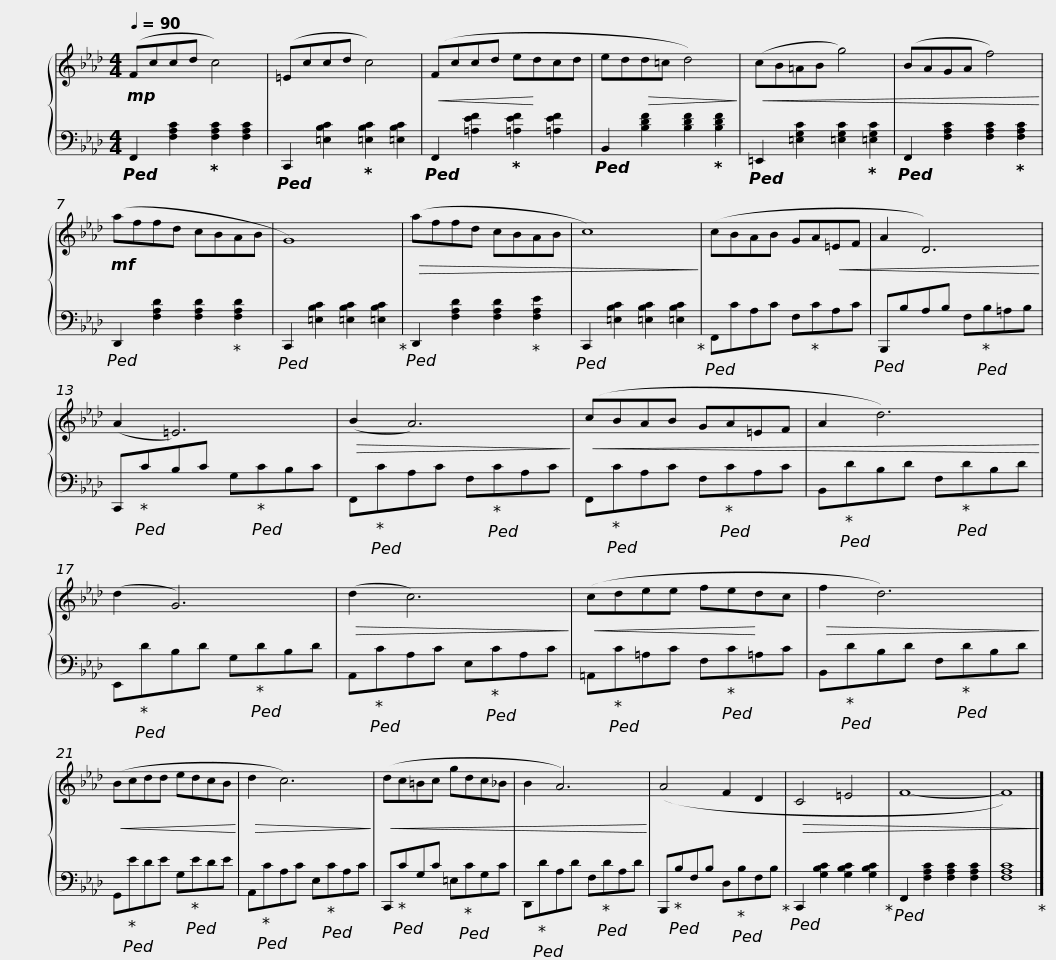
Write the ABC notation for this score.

X:1
%%score { 1 | 2 }
L:1/8
Q:1/4=90
M:4/4
I:linebreak $
K:Ab
V:1 treble
V:2 bass
V:1
!mp! (Fccd c4) | (=Eccd c4) |!<(! (Fccd e!<)!dcd | ed!>(!d=c d4)!>)! |!<(! (cB=AB g4) |$ %5
 (BAGA f4)!<)! |!mf! (affd cBAB | G8) |!>(! (affd cBAB | c8)!>)! |$ %10
 (cBAB GA!<(!=EF | A2 D6)!<)! | (A2 =E6) |!>(! (B2 A6)!>)! |!<(! (cBAB GA=EF |$ %15
 A2 d6)!<)! | (d2 G6) |!>(! (d2 c6)!>)! |!<(! (cdee fe!<)!dc |!>(! f2 d6)!>)! |$ %20
!<(! (Bcdd edcB!<)! |!>(! d2 c6)!>)! |!<(! (dc=Bc gdc_B | B2 A6)!<)! | (A4 F2 D2 |$ %25
!>(! C4 =E4 | F8- | F8)!>)! |] %28
V:2
!ped! F,,2 [F,A,C]2!ped-up! [F,A,C]2 [F,A,C]2 |!ped! C,,2 [=E,B,C]2!ped-up! [=E,B,C]2 [=E,B,C]2 |!ped! F,,2 [=A,EF]2!ped-up! [=A,EF]2 [=A,EF]2 |!ped! B,,2 [B,DF]2 [B,DF]2!ped-up! [B,DF]2 |!ped! =E,,2 [=E,G,C]2 [=E,G,C]2!ped-up! [=E,G,C]2 |$ %5
!ped! F,,2 [F,A,C]2 [F,A,C]2!ped-up! [F,A,C]2 |!ped! D,,2 [F,A,D]2 [F,A,D]2!ped-up! [F,A,D]2 |!ped! C,,2 [=E,B,C]2 [=E,B,C]2 [=E,B,C]2!ped-up! |!ped! D,,2 [F,A,D]2 [F,A,D]2!ped-up! [F,A,E]2 |!ped! C,,2 [=E,B,C]2 [=E,B,C]2 [=E,B,C]2!ped-up! |$ %10
!ped! F,,CA,C F,!ped-up!CA,C |!ped! B,,,B,A,B, F,!ped-up!!ped!B,=A,B, | C,,!ped-up!!ped!CB,C G,!ped-up!!ped!CB,C | F,,!ped-up!!ped!CA,C F,!ped-up!!ped!CA,C | F,,!ped-up!!ped!CA,C F,!ped-up!!ped!CA,C |$ %15
 B,,!ped-up!!ped!DB,D F,!ped-up!!ped!DB,D | E,,!ped-up!!ped!DB,D G,!ped-up!!ped!DB,D | A,,!ped-up!!ped!CA,C E,!ped-up!!ped!CA,C | =A,,!ped-up!!ped!C=A,C F,!ped-up!!ped!C=A,C | B,,!ped-up!!ped!DB,D F,!ped-up!!ped!DB,D |$ %20
 G,,!ped-up!!ped!EDE G,!ped-up!!ped!EDE | A,,!ped-up!!ped!CA,C E,!ped-up!!ped!CA,C | C,,!ped-up!!ped!CG,C =E,!ped-up!!ped!CG,C | D,,!ped-up!!ped!DA,D F,!ped-up!!ped!DA,D | B,,,!ped-up!!ped!B,F,B, D,!ped-up!!ped!B,F,B,!ped-up! |$ %25
!ped! C,,2 [G,B,C]2 [G,B,C]2 [G,B,C]2!ped-up! |!ped! F,,2 [F,A,C]2 [F,A,C]2 [F,A,C]2 | [F,A,C]8!ped-up! |] %28
